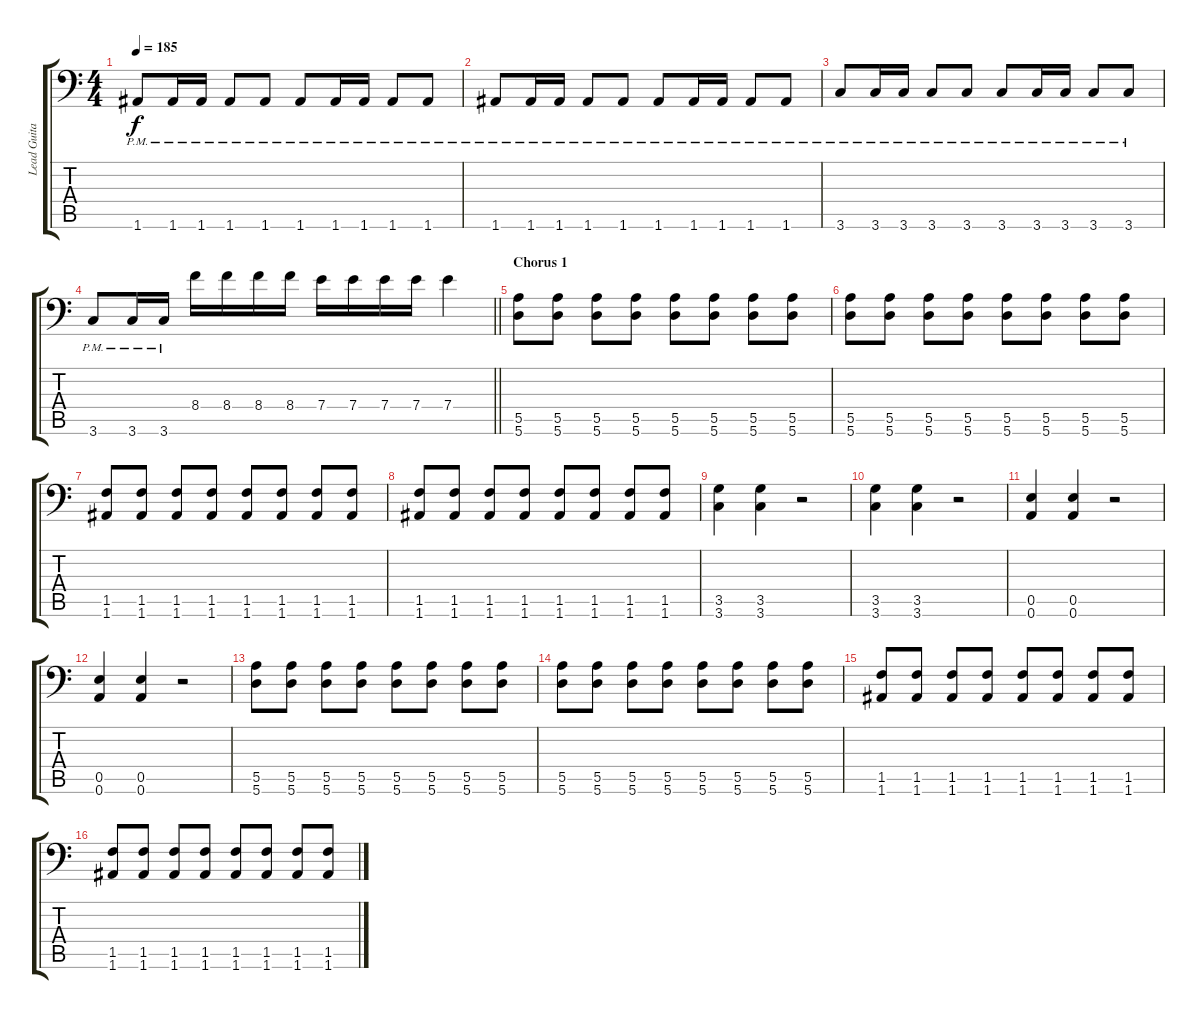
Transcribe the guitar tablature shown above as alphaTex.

\track ("Lead Guitar 2" "Lead Guita") {instrument distortionguitar}
\staff {score tabs}
\tuning (B3 Gb3 D3 A2 E2 A1) {hide}
\ts (4 4)
\tempo 185
\clef f4
\ks c
1.6{pm}.8{dy f} 1.6{pm}.16 1.6{pm}.16 1.6{pm}.8 1.6{pm}.8 1.6{pm}.8 1.6{pm}.16 1.6{pm}.16 1.6{pm}.8 1.6{pm}.8 |
1.6{pm}.8 1.6{pm}.16 1.6{pm}.16 1.6{pm}.8 1.6{pm}.8 1.6{pm}.8 1.6{pm}.16 1.6{pm}.16 1.6{pm}.8 1.6{pm}.8 |
3.6{pm}.8 3.6{pm}.16 3.6{pm}.16 3.6{pm}.8 3.6{pm}.8 3.6{pm}.8 3.6{pm}.16 3.6{pm}.16 3.6{pm}.8 3.6{pm}.8 |
\barLineRight lightlight
3.6{pm}.8 3.6{pm}.16 3.6{pm}.16 8.4.16 8.4.16 8.4.16 8.4.16 7.4.16 7.4.16 7.4.16 7.4.16 7.4.4 |
\section ("" "Chorus 1")
(5.5 5.6).8 (5.5 5.6).8 (5.5 5.6).8 (5.5 5.6).8 (5.5 5.6).8 (5.5 5.6).8 (5.5 5.6).8 (5.5 5.6).8 |
(5.5 5.6).8 (5.5 5.6).8 (5.5 5.6).8 (5.5 5.6).8 (5.5 5.6).8 (5.5 5.6).8 (5.5 5.6).8 (5.5 5.6).8 |
(1.5 1.6).8 (1.5 1.6).8 (1.5 1.6).8 (1.5 1.6).8 (1.5 1.6).8 (1.5 1.6).8 (1.5 1.6).8 (1.5 1.6).8 |
(1.5 1.6).8 (1.5 1.6).8 (1.5 1.6).8 (1.5 1.6).8 (1.5 1.6).8 (1.5 1.6).8 (1.5 1.6).8 (1.5 1.6).8 |
(3.5 3.6).4 (3.5 3.6).4 r.2 |
(3.5 3.6).4 (3.5 3.6).4 r.2 |
(0.5 0.6).4 (0.5 0.6).4 r.2 |
(0.5 0.6).4 (0.5 0.6).4 r.2 |
(5.5 5.6).8 (5.5 5.6).8 (5.5 5.6).8 (5.5 5.6).8 (5.5 5.6).8 (5.5 5.6).8 (5.5 5.6).8 (5.5 5.6).8 |
(5.5 5.6).8 (5.5 5.6).8 (5.5 5.6).8 (5.5 5.6).8 (5.5 5.6).8 (5.5 5.6).8 (5.5 5.6).8 (5.5 5.6).8 |
(1.5 1.6).8 (1.5 1.6).8 (1.5 1.6).8 (1.5 1.6).8 (1.5 1.6).8 (1.5 1.6).8 (1.5 1.6).8 (1.5 1.6).8 |
(1.5 1.6).8 (1.5 1.6).8 (1.5 1.6).8 (1.5 1.6).8 (1.5 1.6).8 (1.5 1.6).8 (1.5 1.6).8 (1.5 1.6).8
